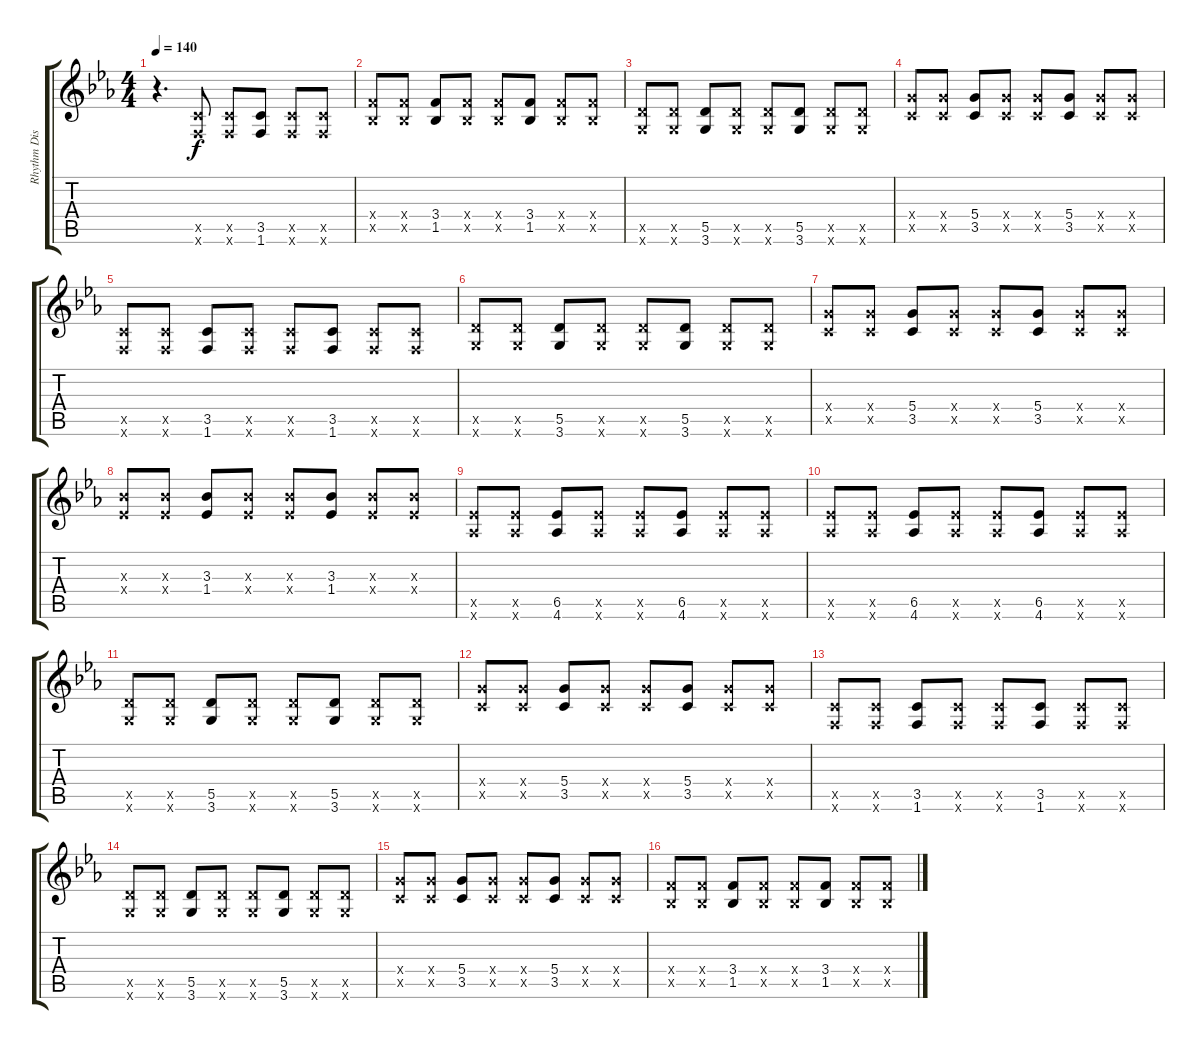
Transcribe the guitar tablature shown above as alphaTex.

\track ("Rhythm Distorted" "Rhythm Dis") {instrument distortionguitar}
\staff {score tabs}
\tuning (E4 B3 G3 D3 A2 E2) {hide}
\ts (4 4)
\tempo 140
\clef g2
\ks eb
r.4{d dy f} (3.5{x} 1.6{x}).8{instrument distortionguitar} (3.5{x} 1.6{x}).8 (3.5 1.6).8 (3.5{x} 1.6{x}).8 (3.5{x} 1.6{x}).8 |
(3.4{x} 1.5{x}).8 (3.4{x} 1.5{x}).8 (3.4 1.5).8 (3.4{x} 1.5{x}).8 (3.4{x} 1.5{x}).8 (3.4 1.5).8 (3.4{x} 1.5{x}).8 (3.4{x} 1.5{x}).8 |
(5.5{x} 3.6{x}).8 (5.5{x} 3.6{x}).8 (5.5 3.6).8 (5.5{x} 3.6{x}).8 (5.5{x} 3.6{x}).8 (5.5 3.6).8 (5.5{x} 3.6{x}).8 (5.5{x} 3.6{x}).8 |
(5.4{x} 3.5{x}).8 (5.4{x} 3.5{x}).8 (5.4 3.5).8 (5.4{x} 3.5{x}).8 (5.4{x} 3.5{x}).8 (5.4 3.5).8 (5.4{x} 3.5{x}).8 (5.4{x} 3.5{x}).8 |
(3.5{x} 1.6{x}).8 (3.5{x} 1.6{x}).8 (3.5 1.6).8 (3.5{x} 1.6{x}).8 (3.5{x} 1.6{x}).8 (3.5 1.6).8 (3.5{x} 1.6{x}).8 (3.5{x} 1.6{x}).8 |
(5.5{x} 3.6{x}).8 (5.5{x} 3.6{x}).8 (5.5 3.6).8 (5.5{x} 3.6{x}).8 (5.5{x} 3.6{x}).8 (5.5 3.6).8 (5.5{x} 3.6{x}).8 (5.5{x} 3.6{x}).8 |
(5.4{x} 3.5{x}).8 (5.4{x} 3.5{x}).8 (5.4 3.5).8 (5.4{x} 3.5{x}).8 (5.4{x} 3.5{x}).8 (5.4 3.5).8 (5.4{x} 3.5{x}).8 (5.4{x} 3.5{x}).8 |
(3.3{x} 1.4{x}).8 (3.3{x} 1.4{x}).8 (3.3 1.4).8 (3.3{x} 1.4{x}).8 (3.3{x} 1.4{x}).8 (3.3 1.4).8 (3.3{x} 1.4{x}).8 (3.3{x} 1.4{x}).8 |
(6.5{x} 4.6{x}).8 (6.5{x} 4.6{x}).8 (6.5 4.6).8 (6.5{x} 4.6{x}).8 (6.5{x} 4.6{x}).8 (6.5 4.6).8 (6.5{x} 4.6{x}).8 (6.5{x} 4.6{x}).8 |
(6.5{x} 4.6{x}).8 (6.5{x} 4.6{x}).8 (6.5 4.6).8 (6.5{x} 4.6{x}).8 (6.5{x} 4.6{x}).8 (6.5 4.6).8 (6.5{x} 4.6{x}).8 (6.5{x} 4.6{x}).8 |
(5.5{x} 3.6{x}).8 (5.5{x} 3.6{x}).8 (5.5 3.6).8 (5.5{x} 3.6{x}).8 (5.5{x} 3.6{x}).8 (5.5 3.6).8 (5.5{x} 3.6{x}).8 (5.5{x} 3.6{x}).8 |
(5.4{x} 3.5{x}).8 (5.4{x} 3.5{x}).8 (5.4 3.5).8 (5.4{x} 3.5{x}).8 (5.4{x} 3.5{x}).8 (5.4 3.5).8 (5.4{x} 3.5{x}).8 (5.4{x} 3.5{x}).8 |
(3.5{x} 1.6{x}).8 (3.5{x} 1.6{x}).8 (3.5 1.6).8 (3.5{x} 1.6{x}).8 (3.5{x} 1.6{x}).8 (3.5 1.6).8 (3.5{x} 1.6{x}).8 (3.5{x} 1.6{x}).8 |
(5.5{x} 3.6{x}).8 (5.5{x} 3.6{x}).8 (5.5 3.6).8 (5.5{x} 3.6{x}).8 (5.5{x} 3.6{x}).8 (5.5 3.6).8 (5.5{x} 3.6{x}).8 (5.5{x} 3.6{x}).8 |
(5.4{x} 3.5{x}).8 (5.4{x} 3.5{x}).8 (5.4 3.5).8 (5.4{x} 3.5{x}).8 (5.4{x} 3.5{x}).8 (5.4 3.5).8 (5.4{x} 3.5{x}).8 (5.4{x} 3.5{x}).8 |
(3.4{x} 1.5{x}).8 (3.4{x} 1.5{x}).8 (3.4 1.5).8 (3.4{x} 1.5{x}).8 (3.4{x} 1.5{x}).8 (3.4 1.5).8 (3.4{x} 1.5{x}).8 (3.4{x} 1.5{x}).8
